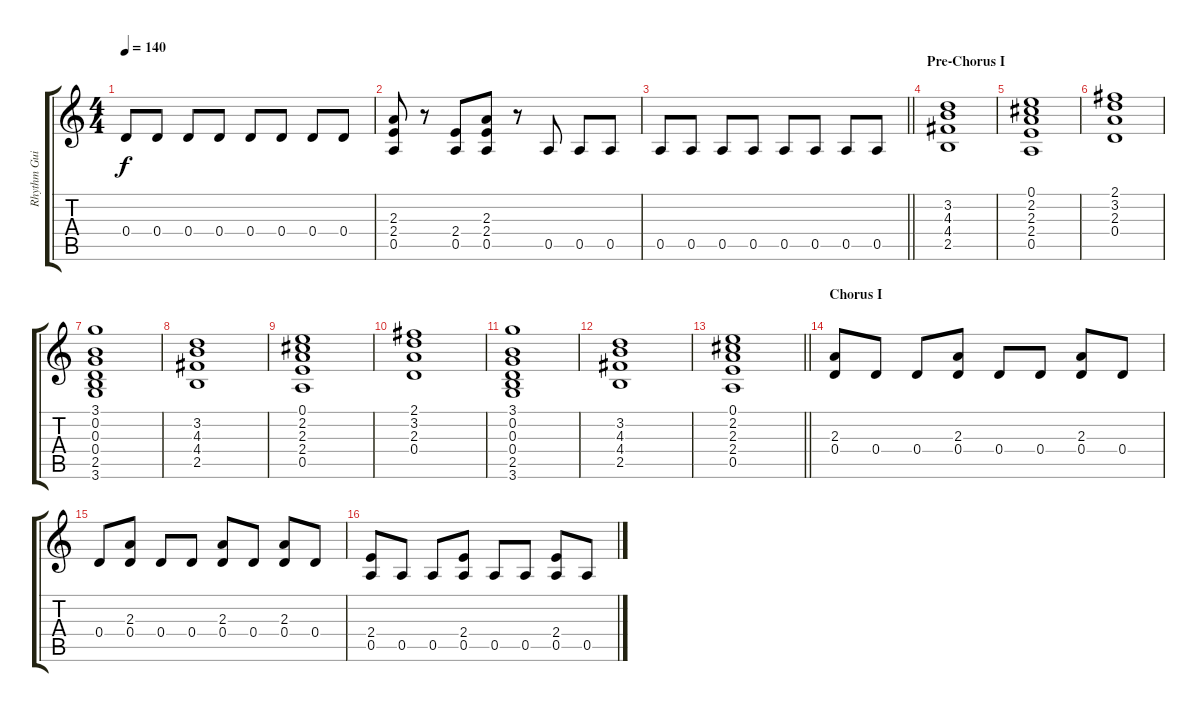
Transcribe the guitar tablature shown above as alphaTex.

\track ("Rhythm Guitar" "Rhythm Gui") {instrument overdrivenguitar}
\staff {score tabs}
\tuning (E4 B3 G3 D3 A2 E2) {hide}
\ts (4 4)
\tempo 140
\clef g2
\ks c
0.4.8{dy f} 0.4.8 0.4.8 0.4.8 0.4.8 0.4.8 0.4.8 0.4.8 |
(2.3 2.4 0.5).8 r.8 (2.4 0.5).8 (2.3 2.4 0.5).8 r.8 0.5.8 0.5.8 0.5.8 |
\barLineRight lightlight
0.5.8 0.5.8 0.5.8 0.5.8 0.5.8 0.5.8 0.5.8 0.5.8 |
\section ("" "Pre-Chorus I")
(3.2 4.3 4.4 2.5).1 |
(0.1 2.2 2.3 2.4 0.5).1 |
(2.1 3.2 2.3 0.4).1 |
(3.1 0.2 0.3 0.4 2.5 3.6).1 |
(3.2 4.3 4.4 2.5).1 |
(0.1 2.2 2.3 2.4 0.5).1 |
(2.1 3.2 2.3 0.4).1 |
(3.1 0.2 0.3 0.4 2.5 3.6).1 |
(3.2 4.3 4.4 2.5).1 |
\barLineRight lightlight
(0.1 2.2 2.3 2.4 0.5).1 |
\section ("" "Chorus I")
(2.3 0.4).8 0.4.8 0.4.8 (2.3 0.4).8 0.4.8 0.4.8 (2.3 0.4).8 0.4.8 |
0.4.8 (2.3 0.4).8 0.4.8 0.4.8 (2.3 0.4).8 0.4.8 (2.3 0.4).8 0.4.8 |
(2.4 0.5).8 0.5.8 0.5.8 (2.4 0.5).8 0.5.8 0.5.8 (2.4 0.5).8 0.5.8
